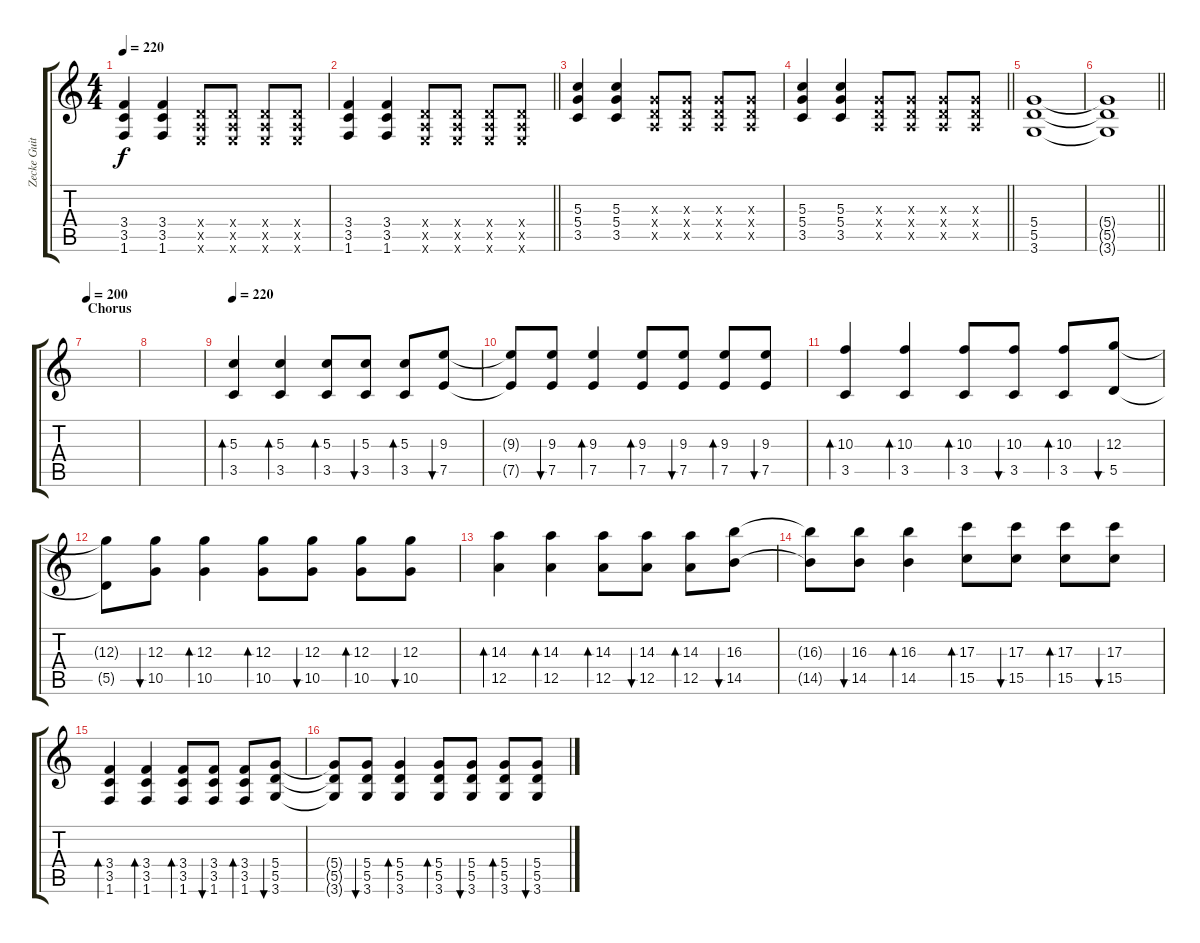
\track ("Zecke Guitar" "Zecke Guit") {instrument distortionguitar}
\staff {score tabs}
\tuning (E4 B3 G3 D3 A2 E2) {hide}
\ts (4 4)
\tempo 220
\clef g2
\ks c
(3.4 3.5 1.6).4{dy f} (3.4 3.5 1.6).4 (0.4{x} 0.5{x} 0.6{x}).8 (0.4{x} 0.5{x} 0.6{x}).8 (0.4{x} 0.5{x} 0.6{x}).8 (0.4{x} 0.5{x} 0.6{x}).8 |
\barLineRight lightlight
(3.4 3.5 1.6).4 (3.4 3.5 1.6).4 (0.4{x} 0.5{x} 0.6{x}).8 (0.4{x} 0.5{x} 0.6{x}).8 (0.4{x} 0.5{x} 0.6{x}).8 (0.4{x} 0.5{x} 0.6{x}).8 |
(5.3 5.4 3.5).4 (5.3 5.4 3.5).4 (0.3{x} 0.4{x} 0.5{x}).8 (0.3{x} 0.4{x} 0.5{x}).8 (0.3{x} 0.4{x} 0.5{x}).8 (0.3{x} 0.4{x} 0.5{x}).8 |
\barLineRight lightlight
(5.3 5.4 3.5).4 (5.3 5.4 3.5).4 (0.3{x} 0.4{x} 0.5{x}).8 (0.3{x} 0.4{x} 0.5{x}).8 (0.3{x} 0.4{x} 0.5{x}).8 (0.3{x} 0.4{x} 0.5{x}).8 |
(5.4 5.5 3.6).1 |
\barLineRight lightlight
(5.4{t} 5.5{t} 3.6{t}).1 |
\section ("" "Chorus")
\tempo 200
|
|
\tempo 220
(5.3 3.5).4{bd 60} (5.3 3.5).4{bd 60} (5.3 3.5).8{bd 60} (5.3 3.5).8{bu 60} (5.3 3.5).8{bd 60} (9.3 7.5).8{bu 60} |
(9.3{t} 7.5{t}).8 (9.3 7.5).8{bu 60} (9.3 7.5).4{bd 60} (9.3 7.5).8{bd 60} (9.3 7.5).8{bu 60} (9.3 7.5).8{bd 60} (9.3 7.5).8{bu 60} |
(10.3 3.5).4{bd 60} (10.3 3.5).4{bd 60} (10.3 3.5).8{bd 60} (10.3 3.5).8{bu 60} (10.3 3.5).8{bd 60} (12.3 5.5).8{bu 60} |
(12.3{t} 5.5{t}).8 (12.3 10.5).8{bu 60} (12.3 10.5).4{bd 60} (12.3 10.5).8{bd 60} (12.3 10.5).8{bu 60} (12.3 10.5).8{bd 60} (12.3 10.5).8{bu 60} |
(14.3 12.5).4{bd 60} (14.3 12.5).4{bd 60} (14.3 12.5).8{bd 60} (14.3 12.5).8{bu 60} (14.3 12.5).8{bd 60} (16.3 14.5).8{bu 60} |
(16.3{t} 14.5{t}).8 (16.3 14.5).8{bu 60} (16.3 14.5).4{bd 60} (17.3 15.5).8{bd 60} (17.3 15.5).8{bu 60} (17.3 15.5).8{bd 60} (17.3 15.5).8{bu 60} |
(3.4 3.5 1.6).4{bd 60} (3.4 3.5 1.6).4{bd 60} (3.4 3.5 1.6).8{bd 60} (3.4 3.5 1.6).8{bu 60} (3.4 3.5 1.6).8{bd 60} (5.4 5.5 3.6).8{bu 60} |
(5.4{t} 5.5{t} 3.6{t}).8 (5.4 5.5 3.6).8{bu 60} (5.4 5.5 3.6).4{bd 60} (5.4 5.5 3.6).8{bd 60} (5.4 5.5 3.6).8{bu 60} (5.4 5.5 3.6).8{bd 60} (5.4 5.5 3.6).8{bu 60}
